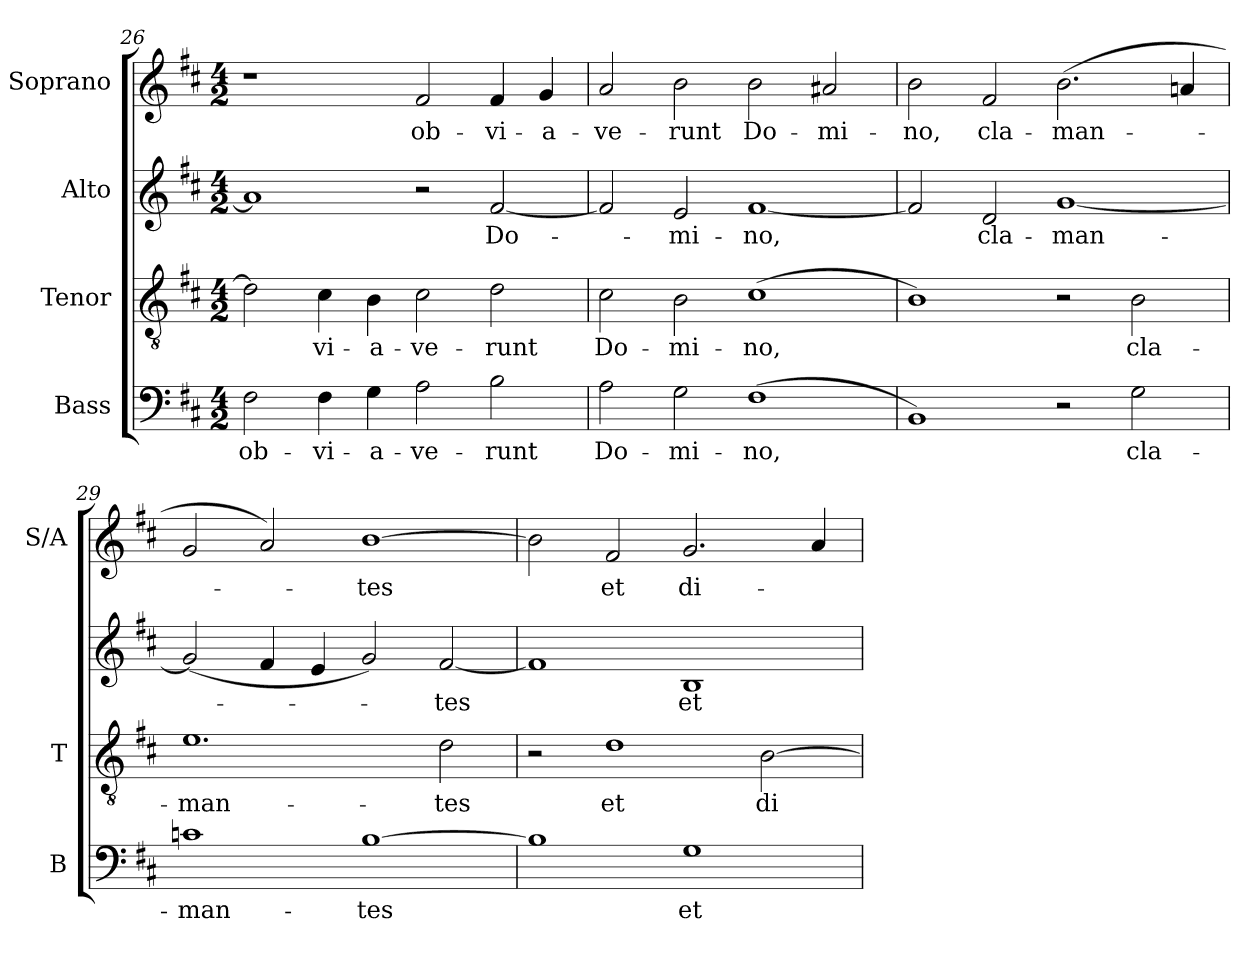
**kern	**text	**kern	**text	**kern	**text	**kern	**text
*part4	*part4	*part3	*part3	*part2	*part2	*part1	*part1
*staff4	*staff4	*staff3	*staff3	*staff2	*staff2	*staff1	*staff1
*I"Bass	*	*I"Tenor	*	*I"Alto	*	*I"Soprano	*
*I'B	*	*I'T	*	*	*	*I'S/A	*
!!LO:LB:g=z
*clefF4	*	*clefGv2	*	*clefG2	*	*clefG2	*
*	*	*ITrd7c12	*	*	*	*	*
*k[f#c#]	*	*k[f#c#]	*	*k[f#c#]	*	*k[f#c#]	*
*D:	*	*D:	*	*D:	*	*D:	*
*M4/2	*	*M4/2	*	*M4/2	*	*M4/2	*
=26	=26	=26	=26	=26	=26	=26	=26
!	!LO:LY:b:color=#000000	!	!	!	!	!	!
2F#i\	ob-	2Di\]	.	1ai]	.	1r	.
!	!LO:LY:b:color=#000000	!	!	!	!	!	!
!	!	!	!LO:LY:b:color=#000000	!	!	!	!
4F#i\	-vi-	4C#i\	-vi-	.	.	.	.
!	!LO:LY:b:color=#000000	!	!	!	!	!	!
!	!	!	!LO:LY:b:color=#000000	!	!	!	!
4Gi\	-a-	4BBi\	-a-	.	.	.	.
!	!LO:LY:b:color=#000000	!	!	!	!	!	!
!	!	!	!LO:LY:b:color=#000000	!	!	!	!
!	!	!	!	!	!	!	!LO:LY:b:color=#000000
2Ai\	-ve-	2C#i\	-ve-	2r	.	2f#i/	ob-
!	!LO:LY:b:color=#000000	!	!	!	!	!	!
!	!	!	!LO:LY:b:color=#000000	!	!	!	!
!	!	!	!	!	!LO:LY:b:color=#000000	!	!
!	!	!	!	!	!	!	!LO:LY:b:color=#000000
2Bi\	-runt	2Di\	-runt	[2f#i/	Do-	4f#i/	-vi-
!	!	!	!	!	!	!	!LO:LY:b:color=#000000
.	.	.	.	.	.	4gi/	-a-
=27	=27	=27	=27	=27	=27	=27	=27
!	!LO:LY:b:color=#000000	!	!	!	!	!	!
!	!	!	!LO:LY:b:color=#000000	!	!	!	!
!	!	!	!	!	!	!	!LO:LY:b:color=#000000
2Ai\	Do-	2C#i\	Do-	2f#i/]	.	2ai/	-ve-
!	!LO:LY:b:color=#000000	!	!	!	!	!	!
!	!	!	!LO:LY:b:color=#000000	!	!	!	!
!	!	!	!	!	!LO:LY:b:color=#000000	!	!
!	!	!	!	!	!	!	!LO:LY:b:color=#000000
2Gi\	-mi-	2BBi\	-mi-	2ei/	-mi-	2bi\	-runt
!	!LO:LY:b:color=#000000	!	!	!	!	!	!
!	!	!	!LO:LY:b:color=#000000	!	!	!	!
!	!	!	!	!	!LO:LY:b:color=#000000	!	!
!	!	!	!	!	!	!	!LO:LY:b:color=#000000
(1F#i	-no,	(1C#i	-no,	[1f#i	-no,	2bi\	Do-
!	!	!	!	!	!	!	!LO:LY:b:color=#000000
.	.	.	.	.	.	2a#Xi/	-mi-
=28	=28	=28	=28	=28	=28	=28	=28
!	!	!	!	!	!	!	!LO:LY:b:color=#000000
1BBi)	.	1BBi)	.	2f#i/]	.	2bi\	-no,
!	!	!	!	!	!LO:LY:b:color=#000000	!	!
!	!	!	!	!	!	!	!LO:LY:b:color=#000000
.	.	.	.	2di/	cla-	2f#i/	cla-
!	!	!	!	!	!LO:LY:b:color=#000000	!	!
!	!	!	!	!	!	!	!LO:LY:b:color=#000000
2r	.	2r	.	[1gi	-man-	(2.bi\	-man-
!	!LO:LY:b:color=#000000	!	!	!	!	!	!
!	!	!	!LO:LY:b:color=#000000	!	!	!	!
2Gi\	cla-	2BBi\	cla-	.	.	.	.
.	.	.	.	.	.	4ani/	.
=29	=29	=29	=29	=29	=29	=29	=29
!	!LO:LY:b:color=#000000	!	!	!	!	!	!
!	!	!	!LO:LY:b:color=#000000	!	!	!	!
1cni	-man-	1.Ei	-man-	(2gi/]	.	2gi/	.
.	.	.	.	4f#i/	.	2ai/)	.
.	.	.	.	4ei/	.	.	.
!	!LO:LY:b:color=#000000	!	!	!	!	!	!
!	!	!	!	!	!	!	!LO:LY:b:color=#000000
[1Bi	-tes	.	.	2gi/)	.	[1bi	-tes
!	!	!	!LO:LY:b:color=#000000	!	!	!	!
!	!	!	!	!	!LO:LY:b:color=#000000	!	!
.	.	2Di\	-tes	[2f#i/	-tes	.	.
=30	=30	=30	=30	=30	=30	=30	=30
1Bi]	.	2r	.	1f#i]	.	2bi\]	.
!	!	!	!LO:LY:b:color=#000000	!	!	!	!
!	!	!	!	!	!	!	!LO:LY:b:color=#000000
.	.	1Di	et	.	.	2f#i/	et
!	!LO:LY:b:color=#000000	!	!	!	!	!	!
!	!	!	!	!	!LO:LY:b:color=#000000	!	!
!	!	!	!	!	!	!	!LO:LY:b:color=#000000
1Gi	et	.	.	1Bi	et	2.gi/	di-
!	!	!	!LO:LY:b:color=#000000	!	!	!	!
.	.	[2BBi\	di-	.	.	.	.
.	.	.	.	.	.	4ai/	.
=	=	=	=	=	=	=	=
*-	*-	*-	*-	*-	*-	*-	*-
